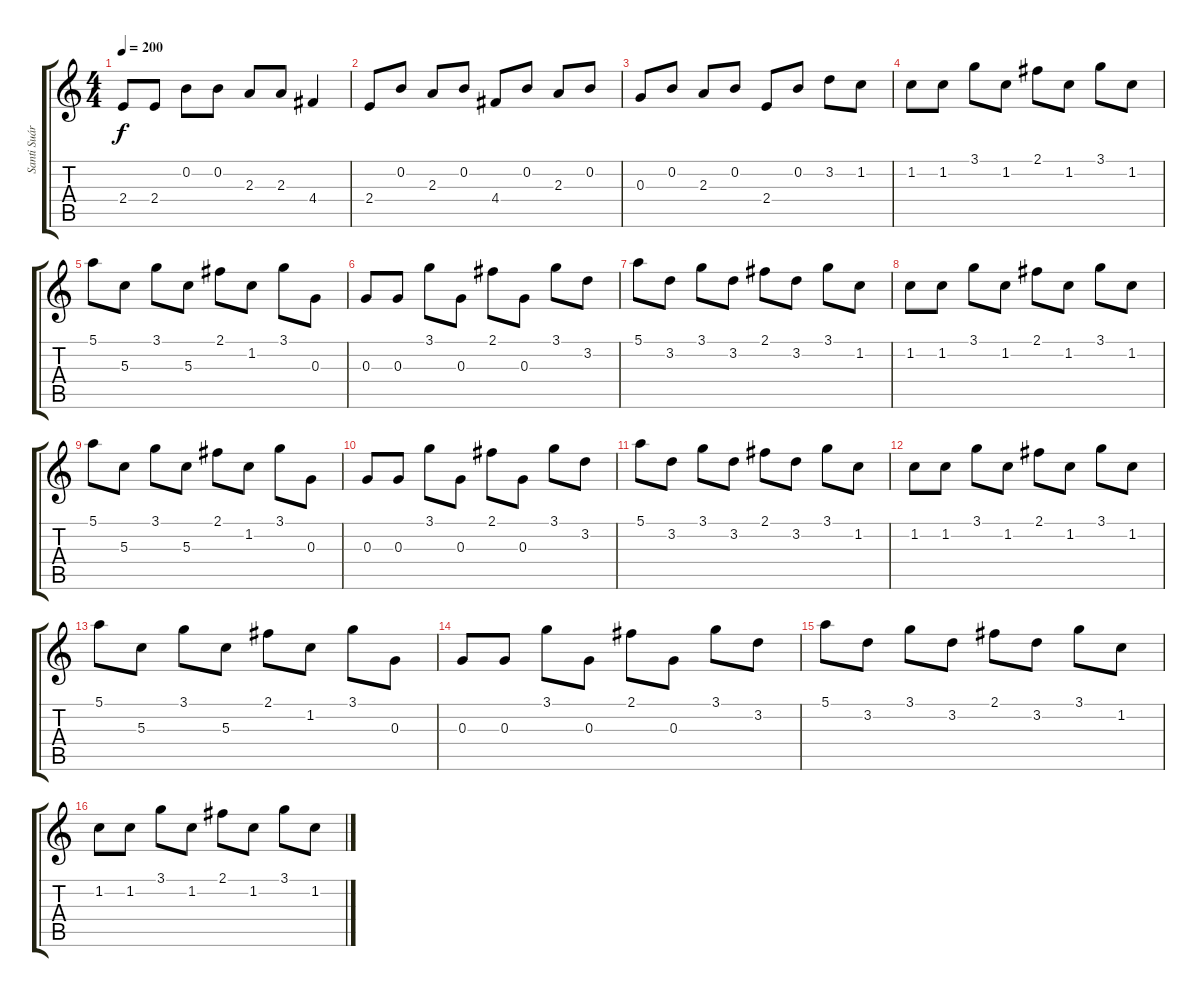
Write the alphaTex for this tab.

\track ("Santi Suárez" "Santi Suár") {instrument distortionguitar}
\staff {score tabs}
\tuning (E4 B3 G3 D3 A2 E2) {hide}
\ts (4 4)
\tempo 200
\clef g2
\ks c
2.4{t}.8{dy f} 2.4.8 0.2.8 0.2.8 2.3.8 2.3.8 4.4.4 |
2.4.8 0.2.8 2.3.8 0.2.8 4.4.8 0.2.8 2.3.8 0.2.8 |
0.3.8 0.2.8 2.3.8 0.2.8 2.4.8 0.2.8 3.2.8 1.2.8 |
1.2.8 1.2.8 3.1.8 1.2.8 2.1.8 1.2.8 3.1.8 1.2.8 |
5.1.8 5.3.8 3.1.8 5.3.8 2.1.8 1.2.8 3.1.8 0.3.8 |
0.3.8 0.3.8 3.1.8 0.3.8 2.1.8 0.3.8 3.1.8 3.2.8 |
5.1.8 3.2.8 3.1.8 3.2.8 2.1.8 3.2.8 3.1.8 1.2.8 |
1.2.8 1.2.8 3.1.8 1.2.8 2.1.8 1.2.8 3.1.8 1.2.8 |
5.1.8 5.3.8 3.1.8 5.3.8 2.1.8 1.2.8 3.1.8 0.3.8 |
0.3.8 0.3.8 3.1.8 0.3.8 2.1.8 0.3.8 3.1.8 3.2.8 |
5.1.8 3.2.8 3.1.8 3.2.8 2.1.8 3.2.8 3.1.8 1.2.8 |
1.2.8 1.2.8 3.1.8 1.2.8 2.1.8 1.2.8 3.1.8 1.2.8 |
5.1.8 5.3.8 3.1.8 5.3.8 2.1.8 1.2.8 3.1.8 0.3.8 |
0.3.8 0.3.8 3.1.8 0.3.8 2.1.8 0.3.8 3.1.8 3.2.8 |
5.1.8 3.2.8 3.1.8 3.2.8 2.1.8 3.2.8 3.1.8 1.2.8 |
1.2.8 1.2.8 3.1.8 1.2.8 2.1.8 1.2.8 3.1.8 1.2.8
